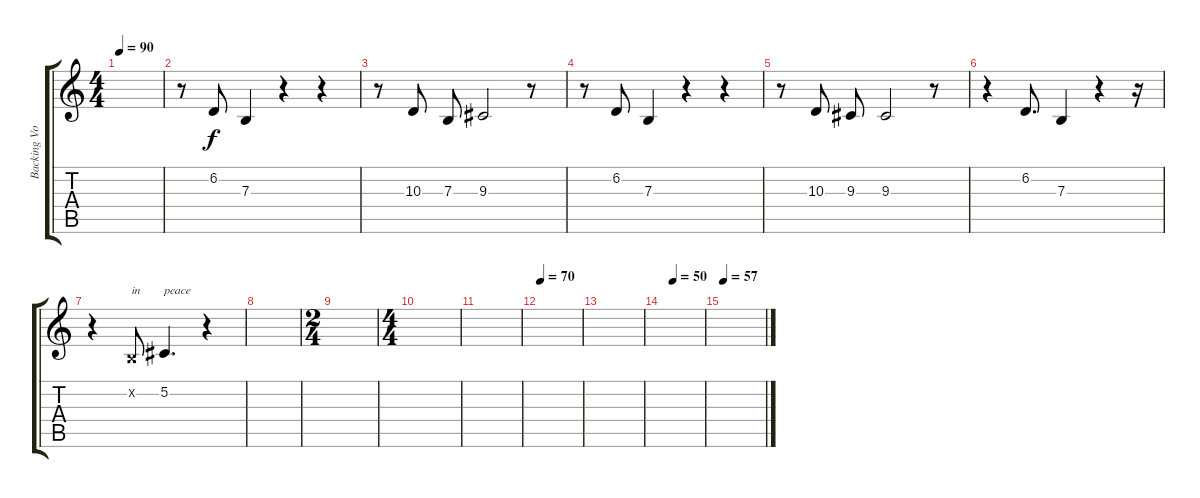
\track ("Backing Vocals" "Backing Vo") {instrument tenorsax}
\staff {score tabs}
\tuning (Db4 Ab3 E3 B2 Gb2 Db2) {hide}
\ts (4 4)
\tempo 90
\clef g2
\ks c
|
r.8 6.2.8 7.3.4 r.4 r.4 |
r.8 10.3.8 7.3.8 9.3.2 r.8 |
r.8 6.2.8 7.3.4 r.4 r.4 |
r.8 10.3.8 9.3.8 9.3.2 r.8 |
r.4 6.2.8{d} 7.3.4 r.4 r.16 |
r.4 3.2{x}.8{txt "in"} 5.2.4{d txt "peace"} r.4 |
|
\ts (2 4)
|
\ts (4 4)
|
|
\tempo 70
|
|
\tempo (50 0.25)
|
\tempo 57
